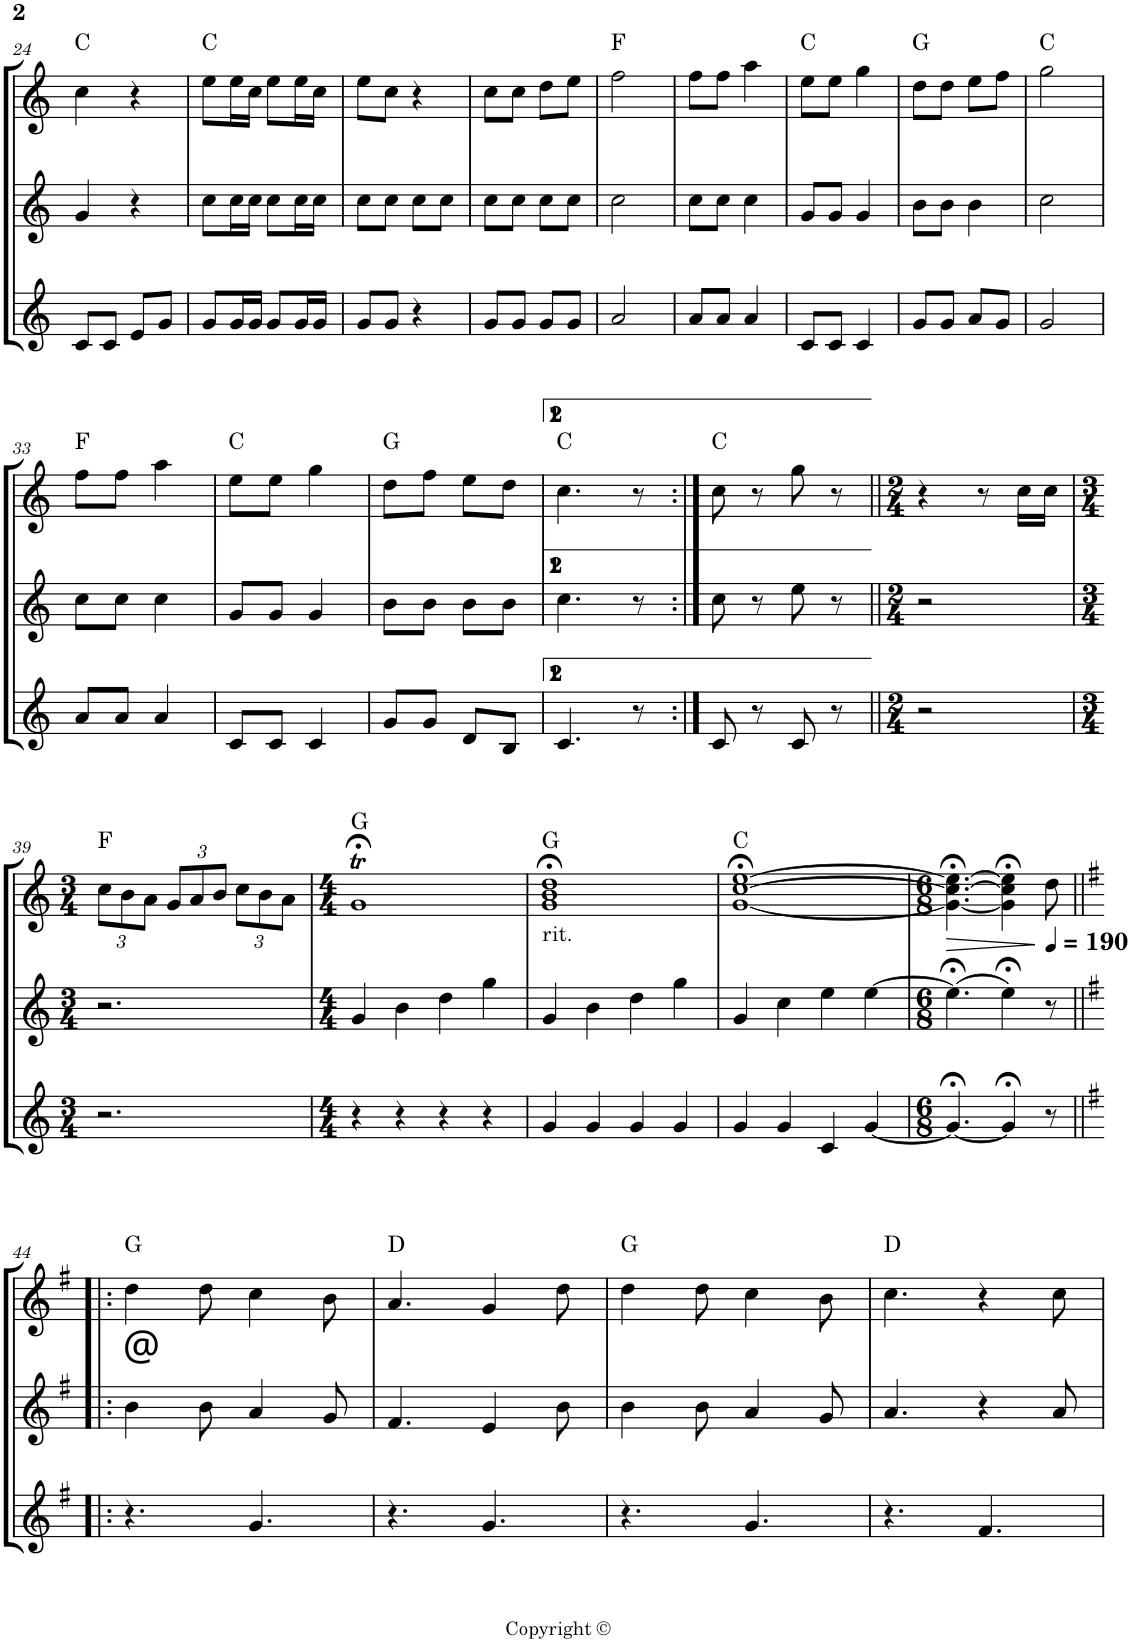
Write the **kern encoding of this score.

**kern	**kern	**kern	**dynam	**harte
*part3	*part2	*part1	*part1	*part1
*staff3	*staff2	*staff1	*staff1	*
*I"Gralla Baixa	*I"Gralla 2	*I"Gralla 1	*	*
!!LO:PB:g=z
*clefG2	*clefG2	*clefG2	*	*
*Trd-7c-12	*	*	*	*
*k[]	*k[]	*k[]	*	*
*M2/4	*M2/4	*M2/4	*	*
=24	=24	=24	=24	=24
8c/L	4g/	4cc\	.	C:maj
8c/J	.	.	.	.
8e/L	4r	4r	.	.
8g/J	.	.	.	.
=25	=25	=25	=25	=25
8g/L	8cc\L	8ee\L	.	C:maj
16g/L	16cc\L	16ee\L	.	.
16g/JJ	16cc\JJ	16cc\JJ	.	.
8g/L	8cc\L	8ee\L	.	.
16g/L	16cc\L	16ee\L	.	.
16g/JJ	16cc\JJ	16cc\JJ	.	.
=26	=26	=26	=26	=26
8g/L	8cc\L	8ee\L	.	.
8g/J	8cc\J	8cc\J	.	.
4r	8cc\L	4r	.	.
.	8cc\J	.	.	.
=27	=27	=27	=27	=27
8g/L	8cc\L	8cc\L	.	.
8g/J	8cc\J	8cc\J	.	.
8g/L	8cc\L	8dd\L	.	.
8g/J	8cc\J	8ee\J	.	.
=28	=28	=28	=28	=28
2a/	2cc\	2ff\	.	F:maj
=29	=29	=29	=29	=29
8a/L	8cc\L	8ff\L	.	.
8a/J	8cc\J	8ff\J	.	.
4a/	4cc\	4aa\	.	.
=30	=30	=30	=30	=30
8c/L	8g/L	8ee\L	.	C:maj
8c/J	8g/J	8ee\J	.	.
4c/	4g/	4gg\	.	.
=31	=31	=31	=31	=31
8g/L	8b\L	8dd\L	.	G:maj
8g/J	8b\J	8dd\J	.	.
8a/L	4b\	8ee\L	.	.
8g/J	.	8ff\J	.	.
=32	=32	=32	=32	=32
2g/	2cc\	2gg\	.	C:maj
!!LO:LB:g=z
=33	=33	=33	=33	=33
8a/L	8cc\L	8ff\L	.	F:maj
8a/J	8cc\J	8ff\J	.	.
4a/	4cc\	4aa\	.	.
=34	=34	=34	=34	=34
8c/L	8g/L	8ee\L	.	C:maj
8c/J	8g/J	8ee\J	.	.
4c/	4g/	4gg\	.	.
=35	=35	=35	=35	=35
8g/L	8b\L	8dd\L	.	G:maj
8g/J	8b\J	8ff\J	.	.
8d/L	8b\L	8ee\L	.	.
8B/J	8b\J	8dd\J	.	.
=36	=36	=36	=36	=36
4.c/	4.cc\	4.cc\	.	C:maj
8r	8r	8r	.	.
=37:|!	=37:|!	=37:|!	=37:|!	=37:|!
8c/	8cc\	8cc\	.	C:maj
8r	8r	8r	.	.
8c/	8ee\	8gg\	.	.
8r	8r	8r	.	.
=38||	=38||	=38||	=38||	=38||
*M2/4	*M2/4	*M2/4	*	*
2r	2r	4r	.	.
.	.	8r	.	.
.	.	16cc\LL	.	.
.	.	16cc\JJ	.	.
!!LO:LB:g=z
=39	=39	=39	=39	=39
*M3/4	*M3/4	*M3/4	*	*
*	*	*Xbrackettup	*	*
2.r	2.r	12cc\L	.	F:maj
.	.	12b\	.	.
.	.	12a\J	.	.
.	.	12g/L	.	.
.	.	12a/	.	.
.	.	12b/J	.	.
.	.	12cc\L	.	.
.	.	12b\	.	.
.	.	12a\J	.	.
=40	=40	=40	=40	=40
*M4/4	*M4/4	*M4/4	*	*
4r	4g/	1g;<T	.	G:maj
4r	4b\	.	.	.
4r	4dd\	.	.	.
4r	4gg\	.	.	.
=41	=41	=41	=41	=41
!	!	!LO:TX:b:t=rit.	!	!
4g/	4g/	1g;< 1b;< 1dd;<	.	G:maj
4g/	4b\	.	.	.
4g/	4dd\	.	.	.
4g/	4gg\	.	.	.
=42	=42	=42	=42	=42
4g/	4g/	[1g;< [1cc;< [1ee;<	.	C:maj
4g/	4cc\	.	.	.
4c/	4ee\	.	.	.
[4g/	[4ee\	.	.	.
=43	=43	=43	=43	=43
*M6/8	*M6/8	*M6/8	*	*
!	!	!	!LO:HP:b	!
4.g;</_	(4.ee;<\]	4.g\_;< 4.cc\_;< 4.ee\_;<	>	.
4g;</]	4ee;<\)	4g\];< 4cc\];< 4ee\];<	.	.
*	*	*MM190	*	*
8r	8r	8dd\	]	.
!!LO:LB:g=z
=44!|:	=44!|:	=44!|:	=44!|:	=44!|:
*k[f#]	*k[f#]	*k[f#]	*	*
*G:	*G:	*G:	*	*
!	!	!LO:TX:b:t=@	!	!
4.r	4b\	4dd\	.	G:maj
.	8b\	8dd\	.	.
4.g/	4a/	4cc\	.	.
.	8g/	8b\	.	.
=45	=45	=45	=45	=45
4.r	4.f#/	4.a/	.	D:maj
4.g/	4e/	4g/	.	.
.	8b\	8dd\	.	.
=46	=46	=46	=46	=46
4.r	4b\	4dd\	.	G:maj
.	8b\	8dd\	.	.
4.g/	4a/	4cc\	.	.
.	8g/	8b\	.	.
=47	=47	=47	=47	=47
4.r	4.a/	4.cc\	.	D:maj
4.f#/	4r	4r	.	.
.	8a/	8cc\	.	.
=	=	=	=	=
*-	*-	*-	*-	*-
